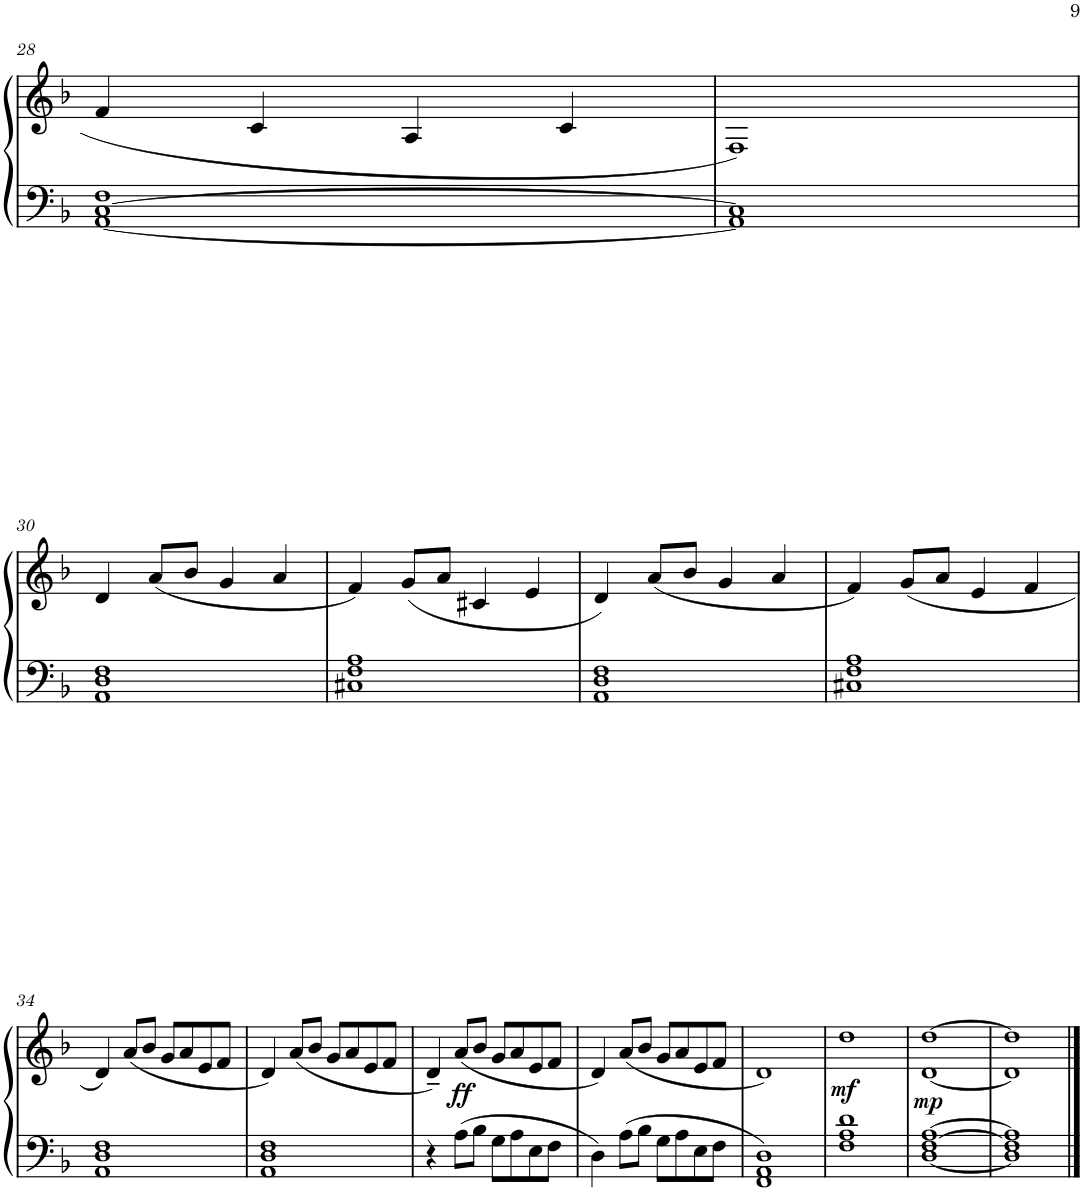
**kern	**kern	**dynam
*part1	*part1	*part1
*staff2	*staff1	*staff1/2
*I"Piano	*	*
*I'Pno.	*	*
!!LO:PB:g=z
*clefF4	*clefG2	*
*k[b-]	*k[b-]	*
*M4/4	*M4/4	*
=28	=28	=28
[1AA [1C 1F	4f/	.
.	4c/	.
.	4A/	.
.	4c/	.
=29	=29	=29
1AA] 1C]	1F	.
!!LO:LB:g=z
=30	=30	=30
1AA 1D 1F	4d/	.
.	(8a/L	.
.	8b-/J	.
.	4g/	.
.	4a/	.
=31	=31	=31
1C#X 1F 1A	4f/)	.
.	(8g/L	.
.	8a/J	.
.	4c#X/	.
.	4e/	.
=32	=32	=32
1AA 1D 1F	4d/)	.
.	(8a/L	.
.	8b-/J	.
.	4g/	.
.	4a/	.
=33	=33	=33
1C#X 1F 1A	4f/)	.
.	(8g/L	.
.	8a/J	.
.	4e/	.
.	4f/	.
!!LO:LB:g=z
=34	=34	=34
1AA 1D 1F	4d/)	.
.	(8a/L	.
.	8b-/J	.
.	8g/L	.
.	8a/	.
.	8e/	.
.	8f/J	.
=35	=35	=35
1AA 1D 1F	4d/)	.
.	(8a/L	.
.	8b-/J	.
.	8g/L	.
.	8a/	.
.	8e/	.
.	8f/J	.
=36	=36	=36
4r	4d~/)	.
!	!	!LO:DY:b
8A\L	(8a/L	ff
8B-\J	8b-/J	.
8G\L	8g/L	.
8A\	8a/	.
8E\	8e/	.
8F\J	8f/J	.
=37	=37	=37
4D\	4d/)	.
8A\L	(8a/L	.
8B-\J	8b-/J	.
8G\L	8g/L	.
8A\	8a/	.
8E\	8e/	.
8F\J	8f/J	.
=38	=38	=38
1FF 1AA 1D	1d)	.
=39	=39	=39
!	!	!LO:DY:b
1F 1A 1d	1dd	mf
=40	=40	=40
!	!	!LO:DY:b
[1D [1F [1A	[1d [1dd	mp
=41	=41	=41
1D] 1F] 1A]	1d] 1dd]	.
==	==	==
*-	*-	*-
